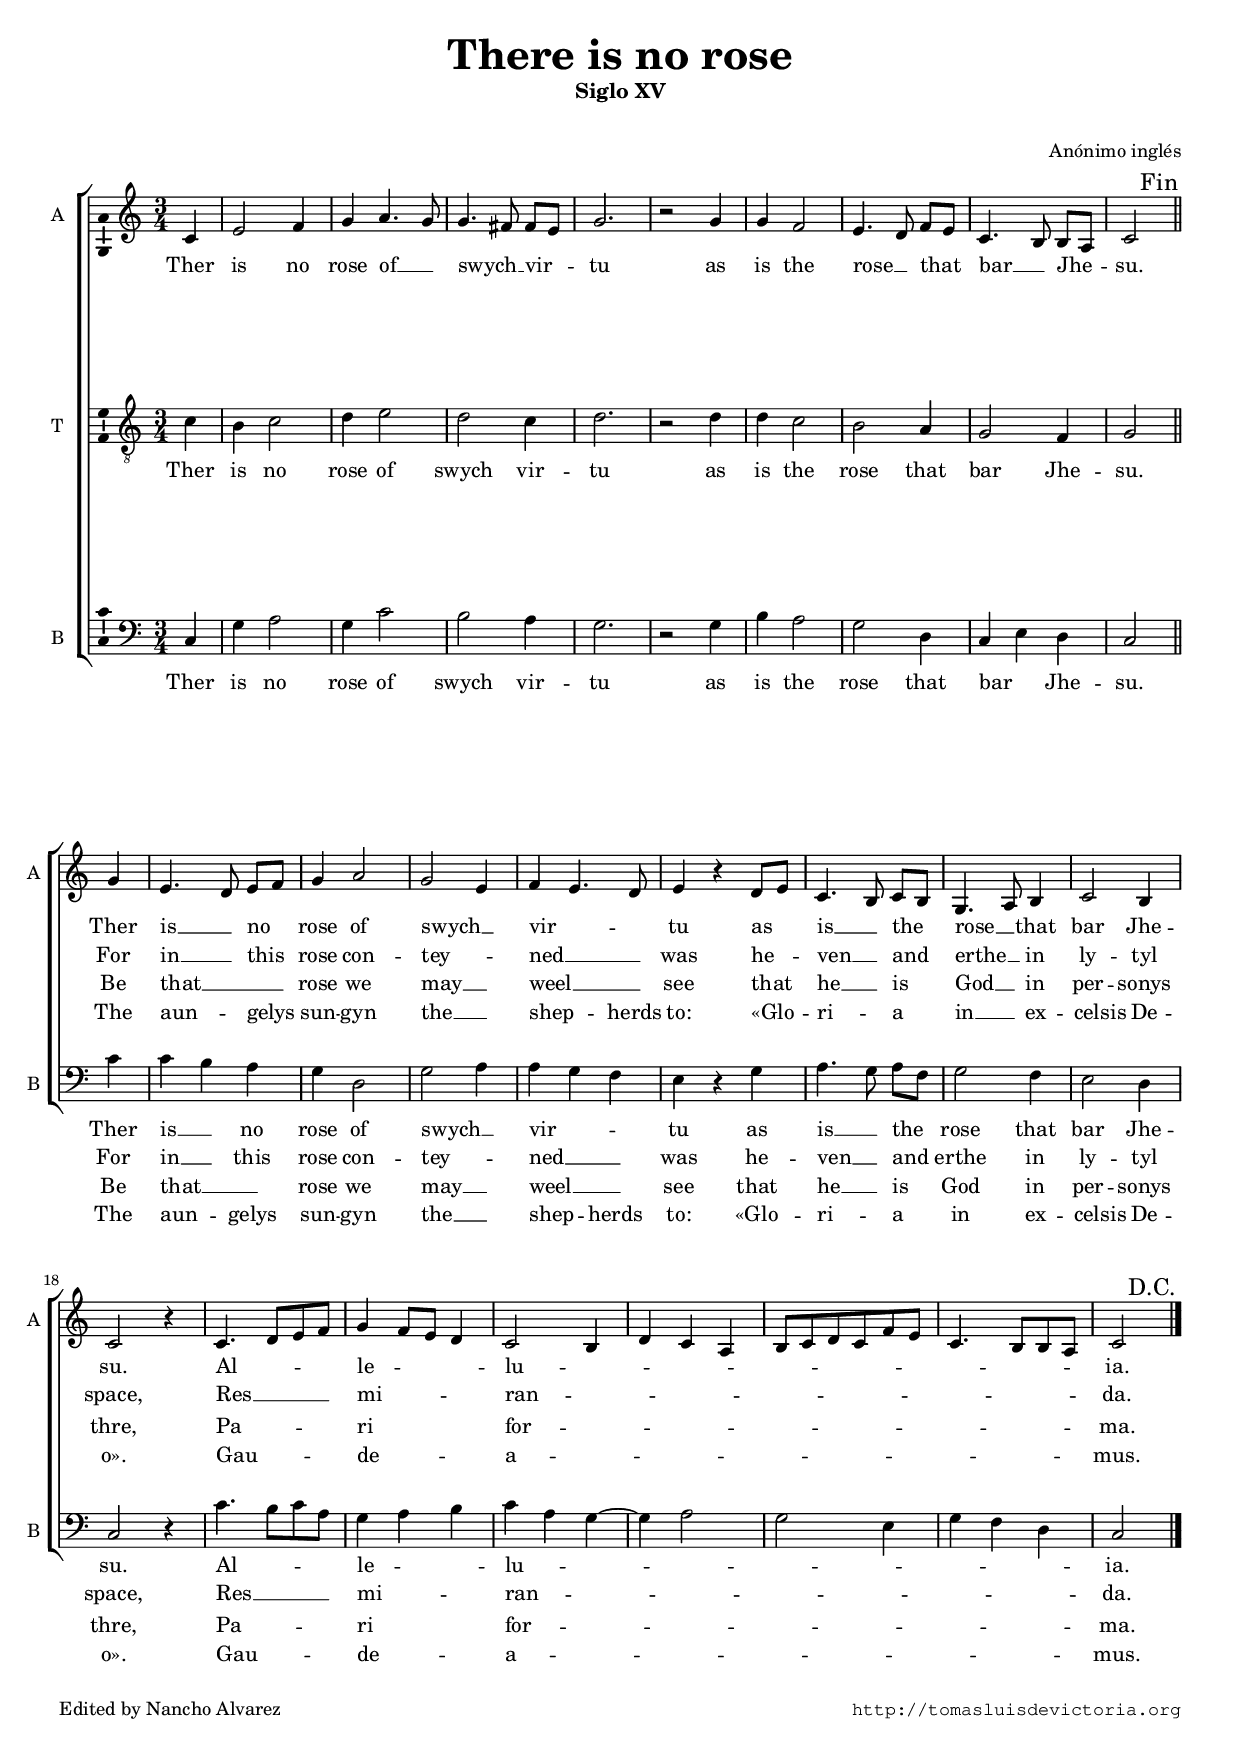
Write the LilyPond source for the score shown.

\version "2.18.0"

#(set-default-paper-size "a4")
#(set-global-staff-size 16.2)
#(ly:set-option 'point-and-click #f)
%mobile -s14.5 -i0 -m7

italicas=\override LyricText.font-shape = #'italic
rectas=\override LyricText.font-shape = #'upright
ss=\once \set suggestAccidentals = ##t
mtempo={\tempo 4 = 100}
mtempob={\tempo 4 = 50}
mt=#(define-music-function (parser location offset) (number?) ; move lyric text
      #{ \once \override LyricText.X-offset = -$offset #})


htitle="There is no rose"
hcomposer="Anónimo"

\header {
	title=\markup{\fontsize #3 "There is no rose"}
	subtitle="Siglo XV"
	subsubtitle=\markup{\null \vspace #1 }
	composer="Anónimo inglés"
        pdfauthor=\composer
	%opus="(-)"
	%poet=\markup{}
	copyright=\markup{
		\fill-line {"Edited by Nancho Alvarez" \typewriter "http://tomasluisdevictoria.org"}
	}
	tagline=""
}


global={\key c \major \time 3/4  \partial 4 \skip 4 \skip 1*3/4*8 \skip 2 \bar "||" \break
		\skip 4 \skip 1*3/4*15 \skip 2 \bar "|."
}


altus={
	c'4 |
	e'2 f'4 |
	g' a'4. g'8 |
	g'4. fis'8 fis'[ e'] |
%5
	g'2. |
	r2 g'4 |
	g' f'2 |
	e'4. d'8 f'[ e'] |
	c'4. b8 b[ a] |
        c'2
%10
        \override Score.RehearsalMark.self-alignment-X= #right
        \override Score.RehearsalMark.break-visibility = #'#(#t #f #f)
        \mark \markup{"Fin"}
	g'4 |
	e'4. d'8 e'[ f'] |
	g'4 a'2 |
	g' e'4 |
%15
	f' e'4. d'8 |
	e'4 r d'8 e' | 
	c'4. b8 c'[ b] |
	g4. a8 b4 |
	c'2 b4 |
%20
	c'2 r4 | 
	c'4.  d'8[ e' f'] |
	g'4 f'8 e' d'4 |
	c'2 b4 |
	d' c' a |
%25
	b8 c' d' c' f' e' |
	c'4. b8 b a |
	c'2
        \mark \markup{"D.C."}
}

tenor={
	c'4 |
	b c'2 |
	d'4 e'2 |
	d' c'4 |
%5
	d'2. |
	r2 d'4 |
	d' c'2 |
	b a4 |
	g2 f4 |
%10
	g2 s4
	R1*3/4 |
	R1*3/4 |
	R1*3/4 |
	R1*3/4 |
%15
	R1*3/4 |
	R1*3/4 |
	R1*3/4 |
	R1*3/4 |
	R1*3/4 |
%20
	R1*3/4 |
	R1*3/4 |
	R1*3/4 |
	R1*3/4 |
	R1*3/4 |
%25
	R1*3/4 |
	s2
}

bassus={
	c4 |
	g a2 |
	g4 c'2 |
	b a4 |
%5
	g2. |
	r2 g4 |
	b a2 |
	g d4 |
	c e d |
%10
	c2 
	c'4 |
	c' b a |
	g d2 |
	g a4 |
%15
	a g f |
	e r g |
	a4. g8 a[ f] |
	g2 f4 |
	e2 d4 |
%20
	c2 r4 |
	c'4.  b8[ c' a] |
	g4 a b |
	c' a g ~ |
	g a2 |
%25
	g e4 |
	g f d |
	c2
}

textoaltus=\lyricmode{		                
Ther is no rose of __ _ swych __ _ vir -- _ tu
as is the rose __ _ that _ bar __ _ Jhe -- _ su.
Ther is __ _ no _ rose of swych __ _ vir -- _ _ tu
as _ is __ _ the _ rose __ _ that bar Jhe -- su.
Al -- _ _ _ le -- _ _ _ lu -- _ _ _ _ _ _ _ _ _ _ _ _ _ _ ia.
}
textoaltusb=\lyricmode{
_ _ _ _ _ _ _ _ _ _ _ _ _ _ _ _ _ _ _ _ _ _ _ 
For in __ _ this _ rose con -- tey -- _ ned __ _ _ was
he -- _ ven __ _ and _ erthe __ _ in ly -- tyl space,
Res __ _ _ _ mi -- _ _ _ ran -- _ _ _ _ _ _ _ _ _ _ _ _ _ _ da.
}
textoaltusc=\lyricmode{
_ _ _ _ _ _ _ _ _ _ _ _ _ _ _ _ _ _ _ _ _ _ _ 
Be that __ _ _ _ rose  we may __ _  weel __ _ _ see
that _ he __ _ is _ God __ _ in per -- sonys thre,
Pa -- _ _ _ ri _ _ _ for -- _ _ _ _ _ _ _ _ _ _ _ _ _ _ ma.
}
textoaltusd=\lyricmode{
_ _ _ _ _ _ _ _ _ _ _ _ _ _ _ _ _ _ _ _ _ _ _ 
The aun -- _ gelys _ sun -- gyn the __ _ shep -- _ herds to:
«Glo -- _ ri -- _ a _ in __ _ ex -- \mt #1 celsis De -- o».
Gau -- _ _ _ de -- _ _ _ a -- _ _ _ _ _ _ _ _ _ _ _ _ _ _ mus.
}

textotenor=\lyricmode{
Ther is no rose of swych vir -- tu
as is the rose that bar Jhe -- su.
}

textobassus=\lyricmode{
Ther is no rose of swych vir -- tu
as is the rose that bar _ Jhe -- su.
Ther is __ _ no rose of swych __ _ vir -- _ _ tu
as is __ _ the _ rose that bar Jhe -- su.
Al -- _ _ _ le -- _ _ lu -- _ _ _ _ _ _ _ _ _ ia.
}
textobassusb=\lyricmode{
_ _ _ _ _ _ _ _ _ _ _ _ _ _ _ _ _
For in __ _ this rose con -- tey -- _ ned __ _ _ was
he -- ven __ _ and _ erthe in ly -- tyl space,
Res __ _ _ _ mi -- _ _ ran -- _ _ _ _ _ _ _ _ _ da.
}
textobassusc=\lyricmode{
_ _ _ _ _ _ _ _ _ _ _ _ _ _ _ _ _
Be that __ _ _ rose we may __ _ weel __ _ _ see
that he __ _ is _ God in per -- sonys thre,
Pa -- _ _ _ ri _ _ for -- _ _ _ _ _ _ _ _ _ ma.
}
textobassusd=\lyricmode{
_ _ _ _ _ _ _ _ _ _ _ _ _ _ _ _ _
The aun -- _ gelys sun -- gyn the __ _ shep -- _ herds to:
«Glo -- ri -- _ a _ in ex -- \mt #1 celsis De -- o».
Gau -- _ _ _ de -- _ _ a -- _ _ _ _ _ _ _ _ _ mus.
}



\score {\transpose c' c'{
\new ChoirStaff<<

	\new Staff <<\global
	\new Voice="v2" {
		\set Staff.instrumentName="A "
                \set Staff.shortInstrumentName="A "
		\clef "treble"
		\altus }
	\new Lyrics \lyricsto "v2" {\textoaltus }
        \new Lyrics \lyricsto "v2" {\textoaltusb }
        \new Lyrics \lyricsto "v2" {\textoaltusc }
        \new Lyrics \lyricsto "v2" {\textoaltusd }
	>>
	
	\new Staff <<\global
	\new Voice="v3" {
		\set Staff.instrumentName="T "
		\clef "G_8"
		\tenor }
	\new Lyrics \lyricsto "v3" {\textotenor }
	>>

	\new Staff <<\global
	\new Voice="v4" {
		\set Staff.instrumentName="B "
                \set Staff.shortInstrumentName="B "
		\clef "bass"
		\bassus }
	\new Lyrics \lyricsto "v4" {\textobassus }
	\new Lyrics \lyricsto "v4" {\textobassusb }
	\new Lyrics \lyricsto "v4" {\textobassusc }
	\new Lyrics \lyricsto "v4" {\textobassusd }
	>>
	
>>

	} % transpose

\layout{ 
	\context {\Lyrics 
		\override VerticalAxisGroup.staff-affinity = #UP
		\override VerticalAxisGroup.nonstaff-relatedstaff-spacing =
			#'((basic-distance . 0) (minimum-distance . 0) (padding . 1))
		\override LyricText.font-size = #1.2
		\override LyricHyphen.minimum-distance = #0.5
                \override VerticalAxisGroup.nonstaff-nonstaff-spacing =
			#'((basic-distance . 0) (minimum-distance . 0) (padding . 1.5))
                
	}
	\context {\Score 
		tempoHideNote = ##t
		\override BarNumber.padding = #2 
	}
	\context {\Voice 
		melismaBusyProperties = #'()
		%autoBeaming = ##f
	}
	\context {\Staff 
                \RemoveEmptyStaves
                %\override VerticalAxisGroup.remove-first = ##t
		\override VerticalAxisGroup.staff-staff-spacing =
			#'((basic-distance . 18) (minimum-distance . 10) (padding . 15))
		\consists Ambitus_engraver 
		\override LigatureBracket.padding = #1
	}
}

%\midi { \mtempo }

}


\paper{
	evenHeaderMarkup=\markup  \fill-line { \fromproperty #'page:page-number-string \htitle \hcomposer }
	oddHeaderMarkup= \markup  \fill-line { \on-the-fly #not-first-page \hcomposer \on-the-fly #not-first-page \htitle \on-the-fly #not-first-page \fromproperty #'page:page-number-string }
	%system-count=20
	%page-count = 8
	ragged-last-bottom = ##f
	indent=0.5\cm
	system-system-spacing =
	#'((basic-distance . 20) (minimum-distance . 0) (padding . 5))
	top-system-spacing = % header
	#'((basic-distance . 8) (minimum-distance . 0) (padding . 0))
	last-bottom-spacing = % footer
	#'((basic-distance . 16) (minimum-distance . 0) (padding . 0))
	markup-system-spacing.padding = #1.5
}
